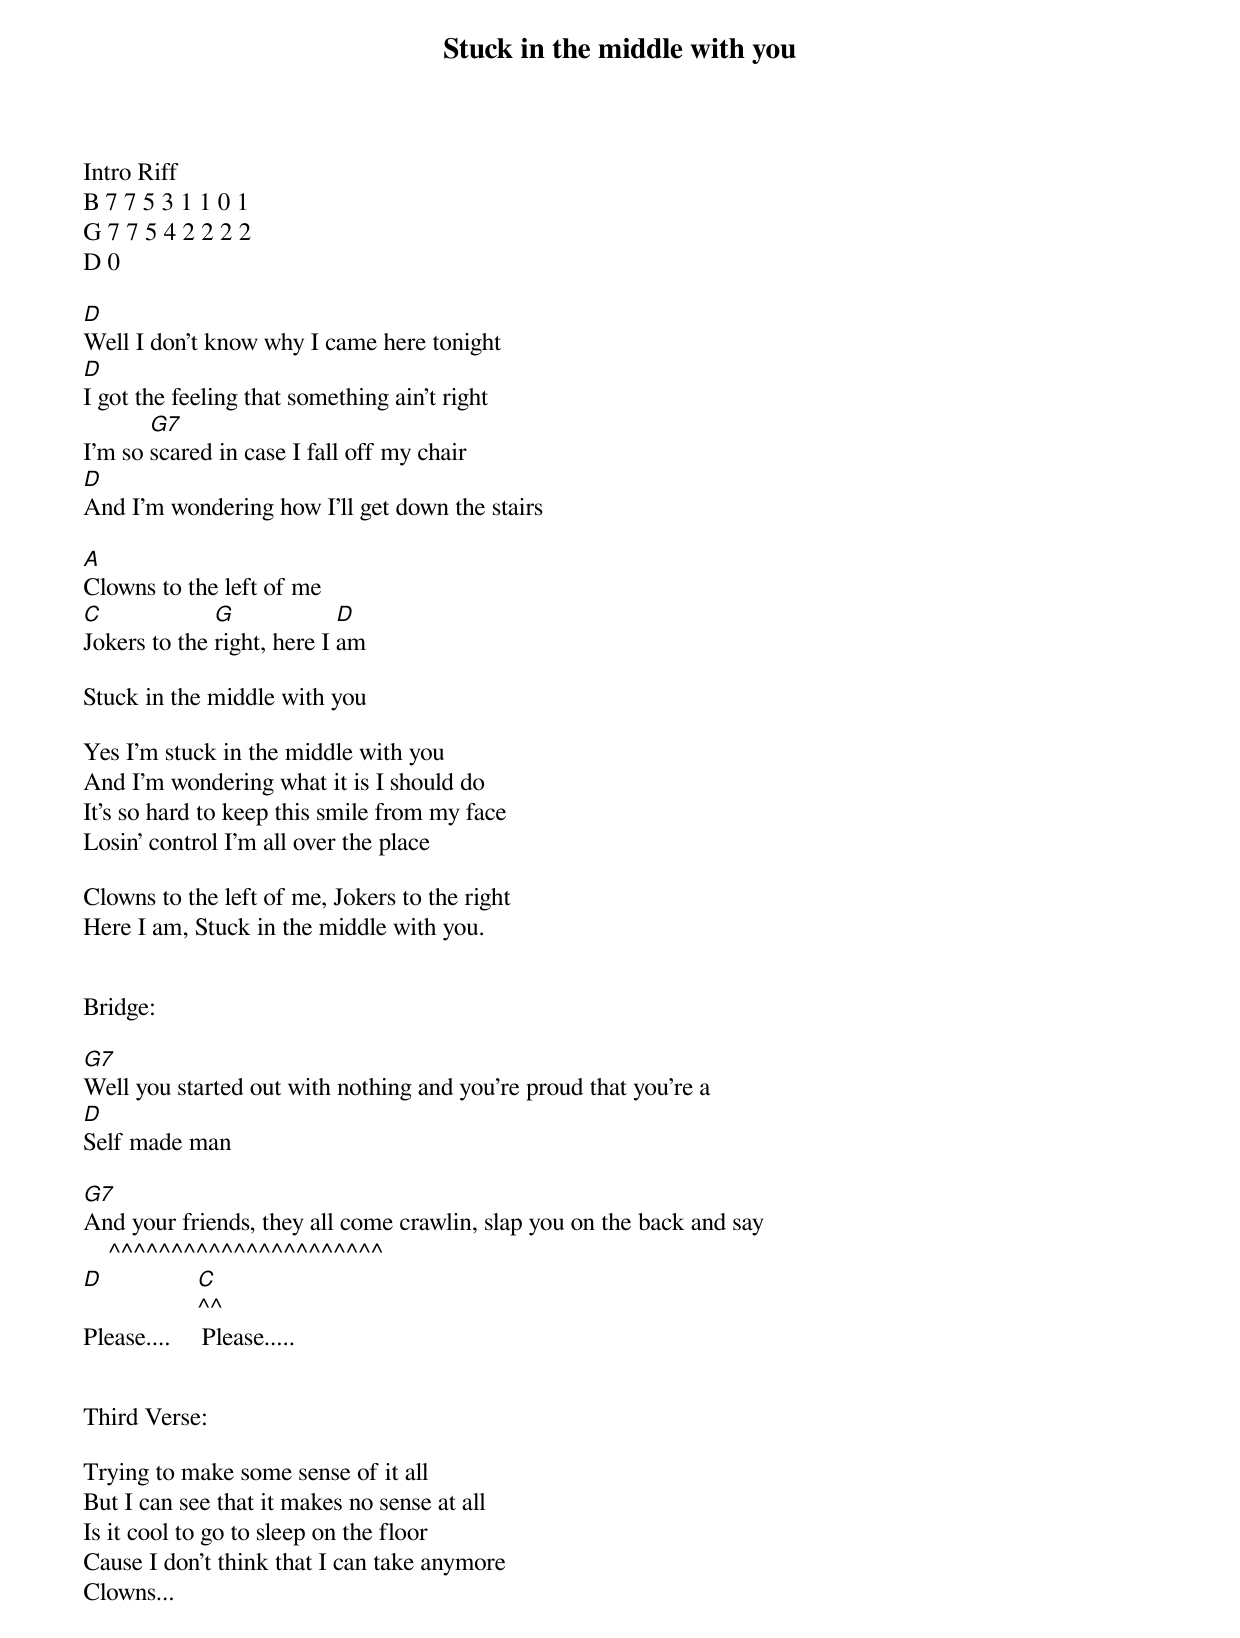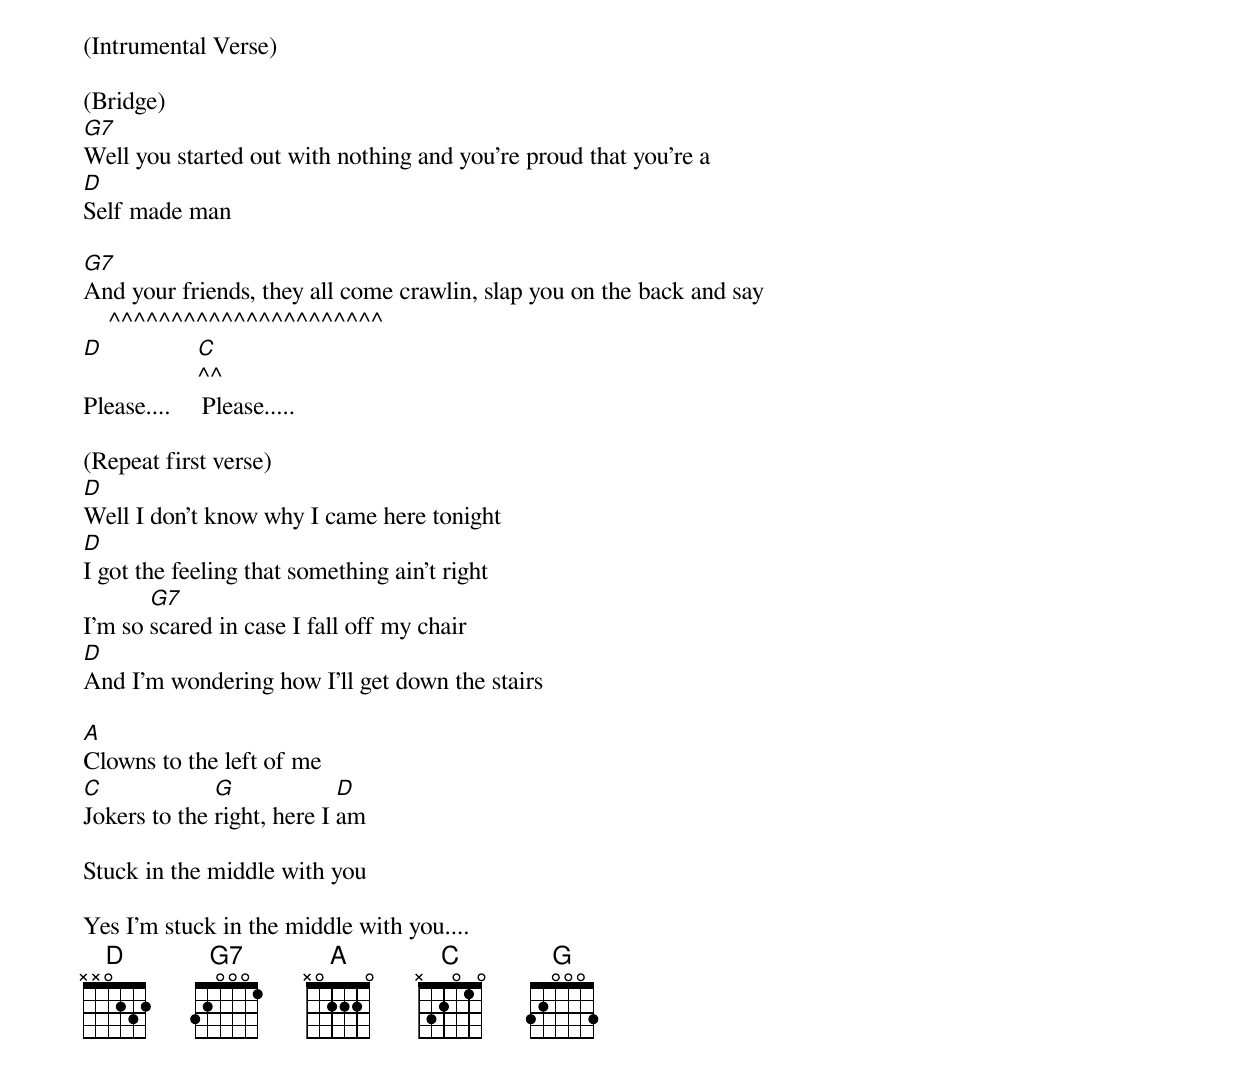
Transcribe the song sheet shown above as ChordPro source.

{t: Stuck in the middle with you}
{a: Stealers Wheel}


Intro Riff
B 7 7 5 3 1 1 0 1
G 7 7 5 4 2 2 2 2
D 0

[D]Well I don't know why I came here tonight
[D]I got the feeling that something ain't right
I'm so [G7]scared in case I fall off my chair
[D]And I'm wondering how I'll get down the stairs

[A]Clowns to the left of me
[C]Jokers to the [G]right, here I [D]am

Stuck in the middle with you

Yes I'm stuck in the middle with you
And I'm wondering what it is I should do
It's so hard to keep this smile from my face
Losin' control I'm all over the place

Clowns to the left of me, Jokers to the right
Here I am, Stuck in the middle with you.


Bridge:

[G7]Well you started out with nothing and you're proud that you're a
[D]
Self made man

[G7]And your friends, they all come crawlin, slap you on the back and say
    ^^^^^^^^^^^^^^^^^^^^^^
[D]               [C]^^
Please....     Please.....


Third Verse:

Trying to make some sense of it all
But I can see that it makes no sense at all
Is it cool to go to sleep on the floor
Cause I don't think that I can take anymore
Clowns...

(Intrumental Verse)

(Bridge)
[G7]Well you started out with nothing and you're proud that you're a
[D]
Self made man

[G7]And your friends, they all come crawlin, slap you on the back and say
    ^^^^^^^^^^^^^^^^^^^^^^
[D]               [C]^^
Please....     Please.....

(Repeat first verse)
[D]Well I don't know why I came here tonight
[D]I got the feeling that something ain't right
I'm so [G7]scared in case I fall off my chair
[D]And I'm wondering how I'll get down the stairs

[A]Clowns to the left of me
[C]Jokers to the [G]right, here I [D]am

Stuck in the middle with you

Yes I'm stuck in the middle with you....
